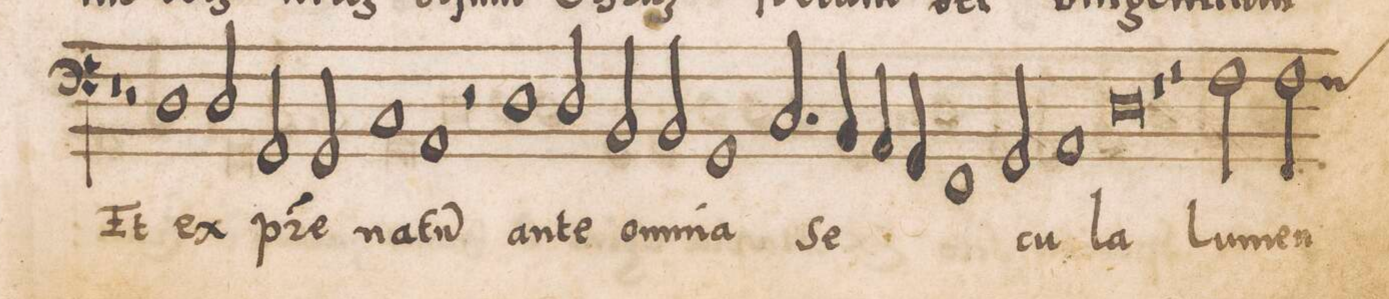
**kern	**text
*I"BASSVS	*
*clefF4	*
*k[]	*
*met(c|)	*
*M2/1	*
1r	.
2r	.
1D	Et
=26	=26
2D/	ex
2GG/	p(at)-
2GG/	-re
=27	=27
1C	na-
1AA	-tu(m)
=28	=28
2r	.
1D	an-
2D/	-te
=29	=29
2BB/	om-
2BB/	-ni-
1GG	-a
=30	=30
2.C/	se-
4BB/	.
4AA/	.
4GG/	.
1FF	.
=31	=31
2GG/	-cu-
1AA	.
=32	=32
0D	-la
=33	=33
1r	.
2r	.
2F\	lu-
=34	=34
*custos:F	*
2F\	-men
*-	*-
